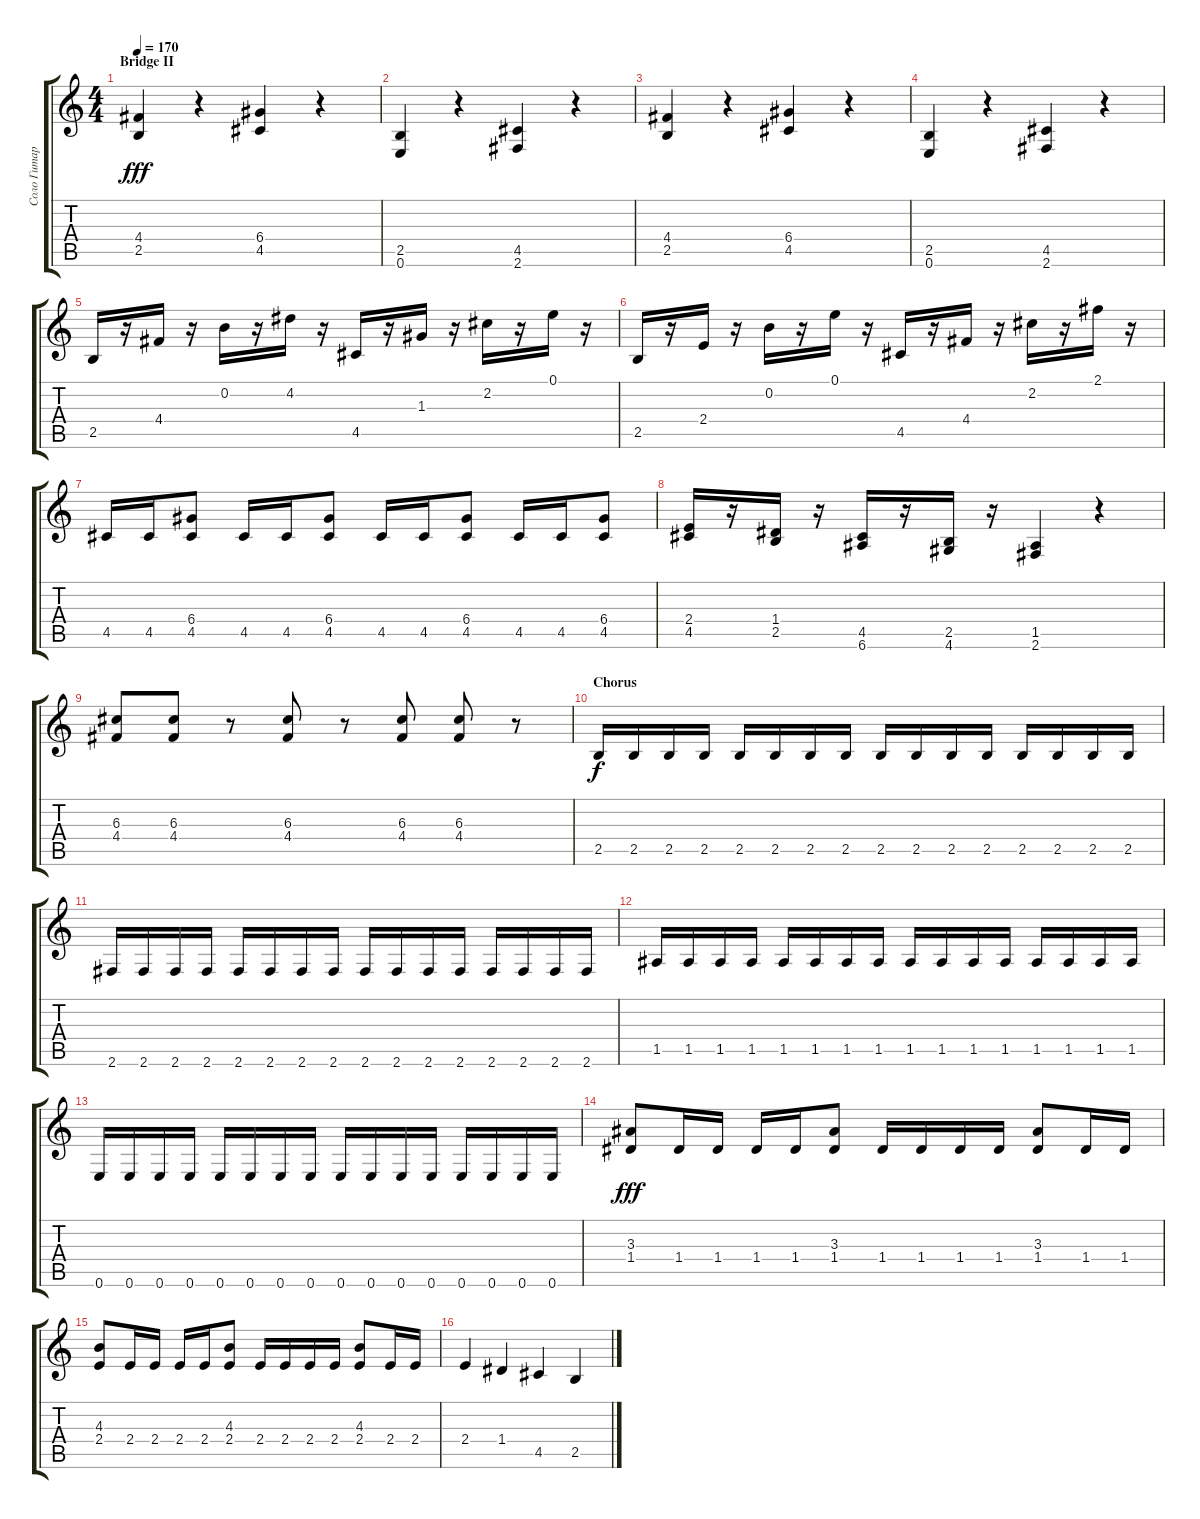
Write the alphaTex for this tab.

\track ("Соло Гитара" "Соло Гитар") {instrument overdrivenguitar}
\staff {score tabs}
\tuning (E4 B3 G3 D3 A2 E2) {hide}
\ts (4 4)
\section ("" "Bridge II")
\tempo 170
\clef g2
\ks c
(4.4 2.5).4{dy fff} r.4 (6.4 4.5).4 r.4 |
(2.5 0.6).4 r.4 (4.5 2.6).4 r.4 |
(4.4 2.5).4 r.4 (6.4 4.5).4 r.4 |
(2.5 0.6).4 r.4 (4.5 2.6).4 r.4 |
2.5.16 r.16 4.4.16 r.16 0.2.16 r.16 4.2.16 r.16 4.5.16 r.16 1.3.16 r.16 2.2.16 r.16 0.1.16 r.16 |
2.5.16 r.16 2.4.16 r.16 0.2.16 r.16 0.1.16 r.16 4.5.16 r.16 4.4.16 r.16 2.2.16 r.16 2.1.16 r.16 |
4.5.16 4.5.16 (6.4 4.5).8 4.5.16 4.5.16 (6.4 4.5).8 4.5.16 4.5.16 (6.4 4.5).8 4.5.16 4.5.16 (6.4 4.5).8 |
(2.4 4.5).16 r.16 (1.4 2.5).16 r.16 (4.5 6.6).16 r.16 (2.5 4.6).16 r.16 (1.5 2.6).4 r.4 |
(6.3 4.4).8 (6.3 4.4).8 r.8 (6.3 4.4).8 r.8 (6.3 4.4).8 (6.3 4.4).8 r.8 |
\section ("" "Chorus")
2.5.16{dy f} 2.5.16 2.5.16 2.5.16 2.5.16 2.5.16 2.5.16 2.5.16 2.5.16 2.5.16 2.5.16 2.5.16 2.5.16 2.5.16 2.5.16 2.5.16 |
2.6.16 2.6.16 2.6.16 2.6.16 2.6.16 2.6.16 2.6.16 2.6.16 2.6.16 2.6.16 2.6.16 2.6.16 2.6.16 2.6.16 2.6.16 2.6.16 |
1.5.16 1.5.16 1.5.16 1.5.16 1.5.16 1.5.16 1.5.16 1.5.16 1.5.16 1.5.16 1.5.16 1.5.16 1.5.16 1.5.16 1.5.16 1.5.16 |
0.6.16 0.6.16 0.6.16 0.6.16 0.6.16 0.6.16 0.6.16 0.6.16 0.6.16 0.6.16 0.6.16 0.6.16 0.6.16 0.6.16 0.6.16 0.6.16 |
(3.3 1.4).8{dy fff} 1.4.16 1.4.16 1.4.16 1.4.16 (3.3 1.4).8 1.4.16 1.4.16 1.4.16 1.4.16 (3.3 1.4).8 1.4.16 1.4.16 |
(4.3 2.4).8 2.4.16 2.4.16 2.4.16 2.4.16 (4.3 2.4).8 2.4.16 2.4.16 2.4.16 2.4.16 (4.3 2.4).8 2.4.16 2.4.16 |
2.4.4 1.4.4 4.5.4 2.5.4
